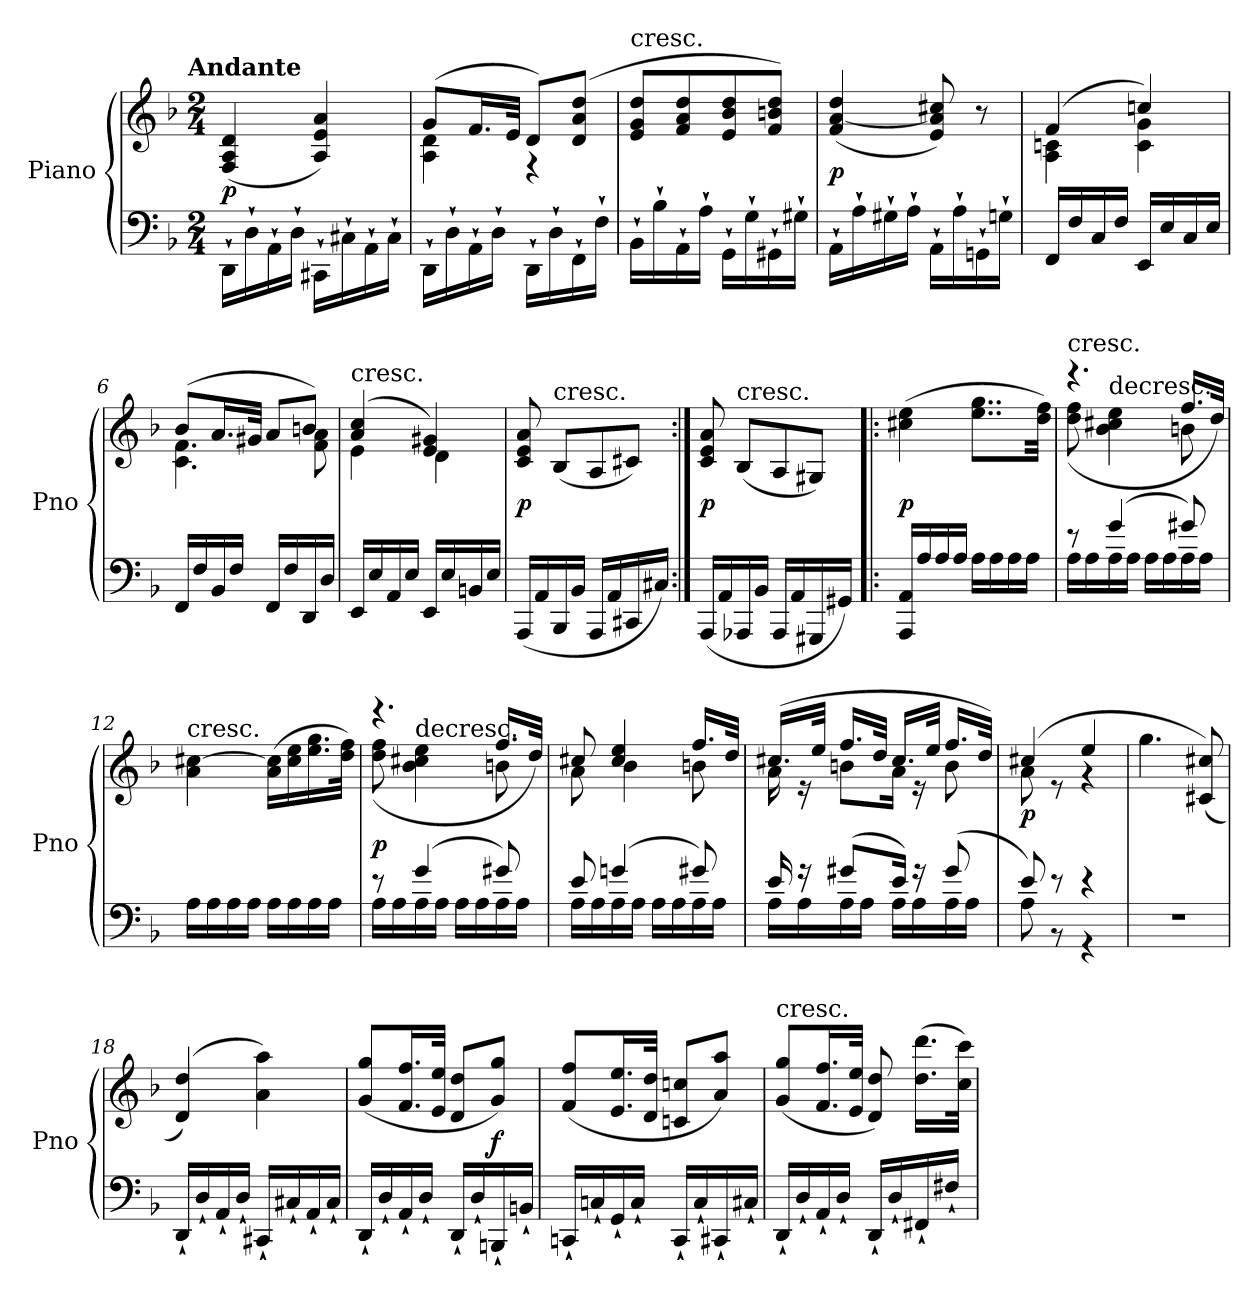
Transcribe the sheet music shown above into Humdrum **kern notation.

**kern	**kern	**dynam
*part1	*part1	*part1
*staff2	*staff1	*staff1/2
*I"Piano	*	*
*I'Pno	*	*
*clefF4	*clefG2	*
*k[b-]	*k[b-]	*
*d:	*d:	*
!!LO:TX:omd:t=Andante
*M2/4	*M2/4	*
*MM60	*MM60	*
=1	=1	=1
16DD`\LL	(4F/ 4A/ 4d/	p
16D`\	.	.
16AA`\	.	.
16D`\JJ	.	.
16CC#X`\LL	4A/ 4e/ 4a/)	.
16C#X`\	.	.
16AA`\	.	.
16C#`\JJ	.	.
=2	=2	=2
*	*^	*
16DD`\LL	(8g/L	4A\ 4d\	.
16D`\	.	.	.
16AA`\	16.f/L	.	.
16D`\JJ	.	.	.
.	32e/JJk	.	.
16DD`\LL	8d/L)	4r	.
16D`\	.	.	.
16FF`\	(8d/ 8a/ 8dd/J	.	.
16F`\JJ	.	.	.
*	*v	*v	*
=3	=3	=3
!	!LO:TX:t=cresc.	!
16BB-`\LL	8e/ 8g/ 8dd/L	.
16B-`\	.	.
16AA`\	8f/ 8a/ 8dd/	.
16A`\JJ	.	.
16GG`\LL	8e/ 8b-/ 8dd/	.
16G`\	.	.
16GG#X`\	8f/ 8bn/ 8dd/J)	.
16G#X`\JJ	.	.
=4	=4	=4
16AA`\LL	(4f/ [4a/ 4dd/	p
16A`\	.	.
16G#X`\	.	.
16A`\JJ	.	.
16AA`\LL	8e/ 8a]/ 8cc#X/)	.
16A`\	.	.
16GGn`\	8r	.
16Gn`\JJ	.	.
=5	=5	=5
*	*^	*
16FF/LL	(4f/	4A\ 4cn\	.
16F/	.	.	.
16C/	.	.	.
16F/JJ	.	.	.
16EE/LL	4ccn/)	4c\ 4g\	.
16E/	.	.	.
16C/	.	.	.
16E/JJ	.	.	.
=6	=6	=6	=6
16FF/LL	(8b-/L	4.c\ 4.f\	.
16F/	.	.	.
16BB-/	16.a/L	.	.
16F/JJ	.	.	.
.	32g#X/JJk	.	.
16FF/LL	8a/L	.	.
16F/	.	.	.
16DD/	8bn/J)	8f\ 8a\	.
16D/JJ	.	.	.
=7	=7	=7	=7
!	!LO:TX:t=cresc.	!	!
16EE/LL	(4a/ 4cc/	4e\	.
16E/	.	.	.
16AA/	.	.	.
16E/JJ	.	.	.
16EE/LL	4e/ 4g#X/)	4d\	.
16E/	.	.	.
16BBn/	.	.	.
16E/JJ	.	.	.
*	*v	*v	*
=8	=8	=8
(16AAA/LL	8c/ 8e/ 8a/	p
16AA/	.	.
!	!LO:TX:t=cresc.	!
16BBB-/	(8B-/L	.
16BB-/JJ	.	.
16AAA/LL	8A/	.
16AA/	.	.
16CC#X/	8c#X/J)	.
16C#X/JJ)	.	.
=9:|!	=9:|!	=9:|!
(16AAA/LL	8c/ 8e/ 8a/	p
16AA/	.	.
!	!LO:TX:t=cresc.	!
16AAA-X/	(8B-/L	.
16BB-/JJ	.	.
16AAA-/LL	8A/	.
16AA/	.	.
16GGG#X/	8G#X/J)	.
16GG#X/JJ)	.	.
=10!|:	=10!|:	=10!|:
16AAA/ 16AA/LL	(4cc#X\ 4ee\	p
16A/	.	.
16A/	.	.
16A/JJ	.	.
16A\LL	8..ee\ 8..gg\L	.
16A\	.	.
16A\	.	.
16A\JJ	.	.
.	32dd\ 32ff\Jkk)	.
=11	=11	=11
*^	*^	*
!	!	!LO:TX:t=cresc.	!	!
8r	16A\LL	4.r	(8dd\ 8ff\	.
.	16A\	.	.	.
!	!	!	!LO:TX:t=decresc.	!
(4g/	16A\	.	4b-\ 4cc#X\ 4ee\	.
.	16A\JJ	.	.	.
.	16A\LL	.	.	.
.	16A\	.	.	.
8g#X/)	16A\	16.ff/LL	8bn\	.
.	16A\JJ	.	.	.
.	.	32dd/JJk)	.	.
*v	*v	*	*	*
*	*v	*v	*
=12	=12	=12
!	!LO:TX:t=cresc.	!
16A\LL	4a\ [4cc#X\	.
16A\	.	.
16A\	.	.
16A\JJ	.	.
16A\LL	(16a\ 16cc#]\LL	.
16A\	16cc#\ 16ee\	.
16A\	16.ee\ 16.gg\	.
16A\JJ	.	.
.	32dd\ 32ff\JJk)	.
=13	=13	=13
*^	*^	*
8r	16A\LL	4.r	(8dd\ 8ff\	p
.	16A\	.	.	.
!	!	!	!LO:TX:t=decresc.	!
(4g/	16A\	.	4b-\ 4cc#X\ 4ee\	.
.	16A\JJ	.	.	.
.	16A\LL	.	.	.
.	16A\	.	.	.
8g#X/)	16A\	16.ff/LL	8bn\	.
.	16A\JJ	.	.	.
.	.	32dd/JJk)	.	.
=14	=14	=14	=14	=14
8e/	16A\LL	8cc#X/	8a\	.
.	16A\	.	.	.
(4gn/	16A\	4cc#/ 4ee/	4b-\	.
.	16A\JJ	.	.	.
.	16A\LL	.	.	.
.	16A\	.	.	.
8g#X/)	16A\	16.ff/LL	8bn\	.
.	16A\JJ	.	.	.
.	.	32dd/JJk	.	.
=15	=15	=15	=15	=15
16e/	16A\LL	(16.cc#X/LL	16a\	.
16r	16A\	.	16r	.
.	.	32ee/JJk	.	.
(8g#X/L	16A\	16.ff/LL	8bn\L	.
.	16A\JJ	.	.	.
.	.	32dd/JJk	.	.
16e/Jk)	16A\LL	16.cc#/LL	16a\Jk	.
16r	16A\	.	16r	.
.	.	32ee/JJk	.	.
(8g#/	16A\	16.ff/LL	8b\	.
.	16A\JJ	.	.	.
.	.	32dd/JJk)	.	.
=16	=16	=16	=16	=16
8e/)	8A\	(4cc#X/	8a\	p
8r	8r	.	8r	.
4r	4r	4ee/	4r	.
*v	*v	*	*	*
*	*v	*v	*
=17	=17	=17
2r	4.gg\	.
.	(8c#X/ 8cc#X/)	.
=18	=18	=18
16DD`/LL	(4d/ 4dd/)	.
16D`/	.	.
16AA`/	.	.
16D`/JJ	.	.
16CC#X`/LL	4a\ 4aa\)	.
16C#X`/	.	.
16AA`/	.	.
16C#`/JJ	.	.
=19	=19	=19
16DD`/LL	(8g/ 8gg/L	.
16D`/	.	.
16AA`/	16.f/ 16.ff/L	.
16D`/JJ	.	.
.	32e/ 32ee/JJk	.
16DD`/LL	8d/ 8dd/L	.
16D`/	.	.
16BBBn`/	8g/ 8gg/J)	f
16BBn`/JJ	.	.
=20	=20	=20
16CCn`/LL	(8f/ 8ff/L	.
16Cn`/	.	.
16GG`/	16.e/ 16.ee/L	.
16C`/JJ	.	.
.	32d/ 32dd/JJk	.
16CC`/LL	8cn/ 8ccn/L	.
16C`/	.	.
16CC#X`/	8a/ 8aa/J)	.
16C#X`/JJ	.	.
=21	=21	=21
!	!LO:TX:t=cresc.	!
16DD`/LL	(8g/ 8gg/L	.
16D`/	.	.
16AA`/	16.f/ 16.ff/L	.
16D`/JJ	.	.
.	32e/ 32ee/JJk	.
16DD`/LL	8d/ 8dd/)	.
16D`/	.	.
16FF#X`/	(16.dd\ 16.ddd\LL	.
16F#X`/JJ	.	.
.	32cc\ 32ccc\JJk)	.
=	=	=
*-	*-	*-
